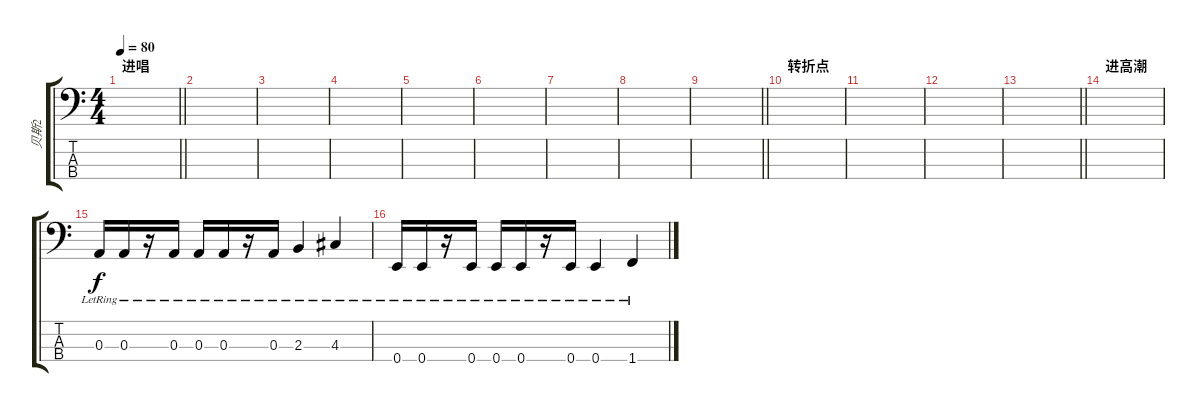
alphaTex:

\track ("贝斯2" "贝斯2") {instrument electricbassfinger}
\staff {score tabs}
\tuning (G2 D2 A1 E1) {hide}
\ts (4 4)
\section ("" "进唱")
\tempo 80
\clef f4
\barLineRight lightlight
\ks c
|
|
|
|
|
|
|
|
\barLineRight lightlight
|
\section ("" "转折点")
|
|
|
\barLineRight lightlight
|
\section ("" "进高潮")
|
0.3{lr}.16{balance 16} 0.3{lr}.16 r.16 0.3{lr}.16 0.3{lr}.16 0.3{lr}.16 r.16 0.3{lr}.16 2.3{lr}.4 4.3{lr}.4 |
0.4{lr}.16{balance 0} 0.4{lr}.16 r.16 0.4{lr}.16 0.4{lr}.16 0.4{lr}.16 r.16 0.4{lr}.16 0.4{lr}.4 1.4{lr}.4
